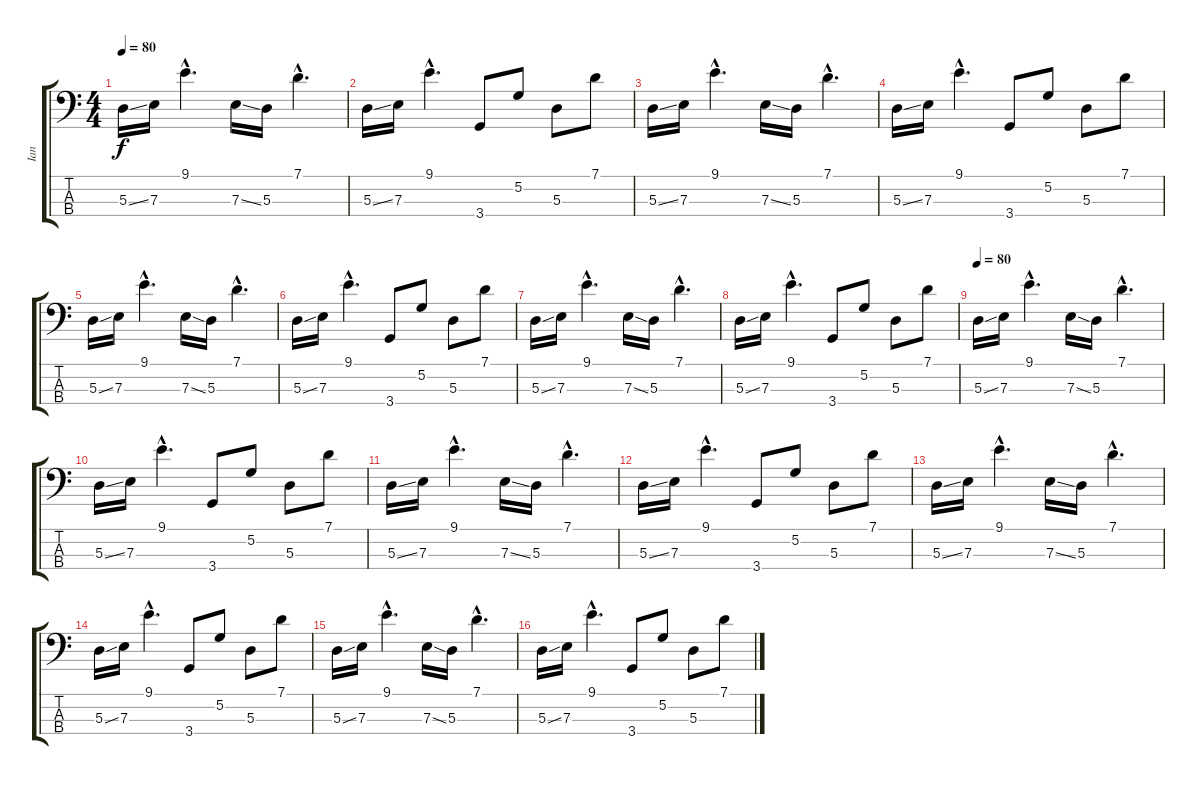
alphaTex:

\track ("Ian" "Ian") {instrument electricbassfinger}
\staff {score tabs}
\tuning (G2 D2 A1 E1) {hide}
\ts (4 4)
\tempo 80
\clef f4
\ks c
5.3{ss}.16{dy f} 7.3.16 9.1{hac}.4{d} 7.3{ss}.16 5.3.16 7.1{hac}.4{d} |
5.3{ss}.16 7.3.16 9.1{hac}.4{d} 3.4.8 5.2.8 5.3.8 7.1.8 |
5.3{ss}.16 7.3.16 9.1{hac}.4{d} 7.3{ss}.16 5.3.16 7.1{hac}.4{d} |
5.3{ss}.16 7.3.16 9.1{hac}.4{d} 3.4.8 5.2.8 5.3.8 7.1.8 |
5.3{ss}.16 7.3.16 9.1{hac}.4{d} 7.3{ss}.16 5.3.16 7.1{hac}.4{d} |
5.3{ss}.16 7.3.16 9.1{hac}.4{d} 3.4.8 5.2.8 5.3.8 7.1.8 |
5.3{ss}.16 7.3.16 9.1{hac}.4{d} 7.3{ss}.16 5.3.16 7.1{hac}.4{d} |
5.3{ss}.16 7.3.16 9.1{hac}.4{d} 3.4.8 5.2.8 5.3.8 7.1.8 |
\tempo 80
5.3{ss}.16 7.3.16 9.1{hac}.4{d} 7.3{ss}.16 5.3.16 7.1{hac}.4{d} |
5.3{ss}.16 7.3.16 9.1{hac}.4{d} 3.4.8 5.2.8 5.3.8 7.1.8 |
5.3{ss}.16 7.3.16 9.1{hac}.4{d} 7.3{ss}.16 5.3.16 7.1{hac}.4{d} |
5.3{ss}.16 7.3.16 9.1{hac}.4{d} 3.4.8 5.2.8 5.3.8 7.1.8 |
5.3{ss}.16 7.3.16 9.1{hac}.4{d} 7.3{ss}.16 5.3.16 7.1{hac}.4{d} |
5.3{ss}.16 7.3.16 9.1{hac}.4{d} 3.4.8 5.2.8 5.3.8 7.1.8 |
5.3{ss}.16 7.3.16 9.1{hac}.4{d} 7.3{ss}.16 5.3.16 7.1{hac}.4{d} |
5.3{ss}.16 7.3.16 9.1{hac}.4{d} 3.4.8 5.2.8 5.3.8 7.1.8
